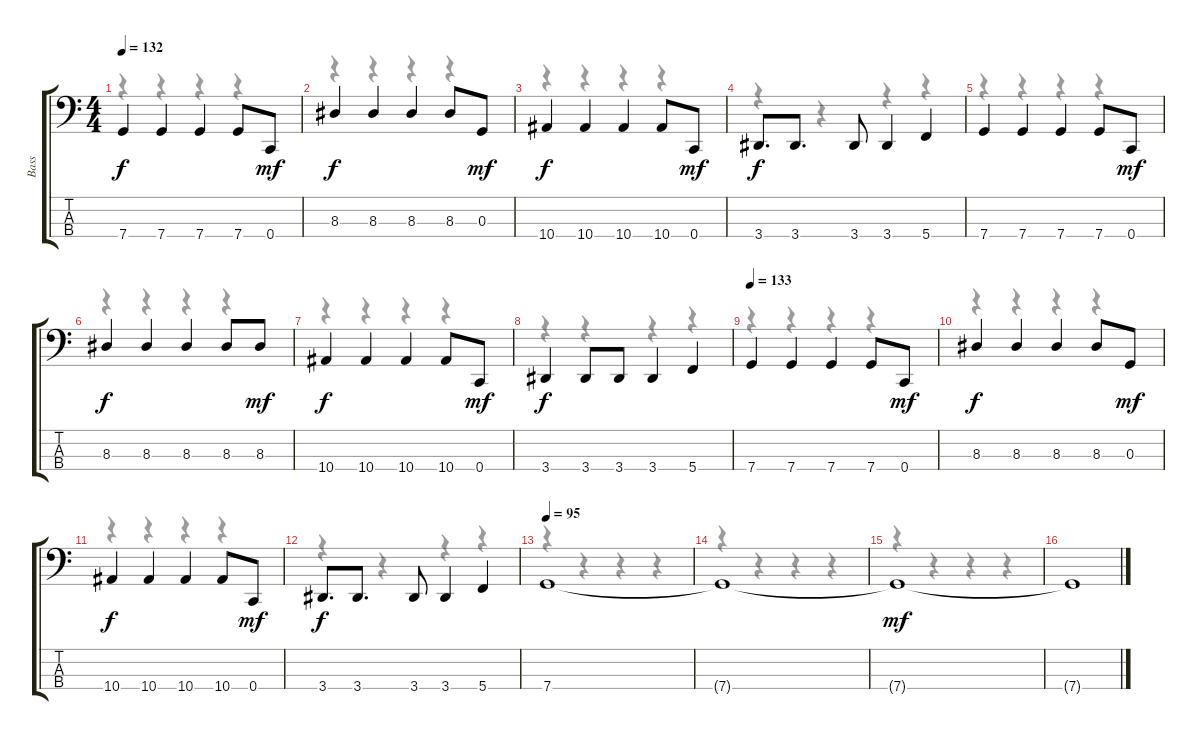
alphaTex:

\track ("Bass" "Bass") {instrument electricbasspick}
\staff {score tabs}
\tuning (F2 C2 G1 C1) {hide}
\voice
\ts (4 4)
\tempo 132
\clef f4
\ks c
7.4.4{dy f} 7.4.4 7.4.4 7.4.8 0.4.8{dy mf} |
8.3.4{dy f} 8.3.4 8.3.4 8.3.8 0.3.8{dy mf} |
10.4.4{dy f} 10.4.4 10.4.4 10.4.8 0.4.8{dy mf} |
3.4.8{d dy f} 3.4.8{d} 3.4.8 3.4.4 5.4.4 |
7.4.4 7.4.4 7.4.4 7.4.8 0.4.8{dy mf} |
8.3.4{dy f} 8.3.4 8.3.4 8.3.8 8.3.8{dy mf} |
10.4.4{dy f} 10.4.4 10.4.4 10.4.8 0.4.8{dy mf} |
3.4.4{dy f} 3.4.8 3.4.8 3.4.4 5.4.4 |
\tempo 133
7.4.4 7.4.4 7.4.4 7.4.8 0.4.8{dy mf} |
8.3.4{dy f} 8.3.4 8.3.4 8.3.8 0.3.8{dy mf} |
10.4.4{dy f} 10.4.4 10.4.4 10.4.8 0.4.8{dy mf} |
3.4.8{d dy f} 3.4.8{d} 3.4.8 3.4.4 5.4.4 |
\tempo 95
7.4.1 |
7.4{t}.1 |
7.4{t}.1{dy mf} |
7.4{t}.1
\voice
\clef f4
\ottava regular
\simile none
\ks c
r.4{dy f} r.4 r.4 r.4 |
r.4 r.4 r.4 r.4 |
r.4 r.4 r.4 r.4 |
r.4 r.4 r.4 r.4 |
r.4 r.4 r.4 r.4 |
r.4 r.4 r.4 r.4 |
r.4 r.4 r.4 r.4 |
r.4 r.4 r.4 r.4 |
r.4 r.4 r.4 r.4 |
r.4 r.4 r.4 r.4 |
r.4 r.4 r.4 r.4 |
r.4 r.4 r.4 r.4 |
r.4 r.4 r.4 r.4 |
r.4 r.4 r.4 r.4 |
r.4 r.4 r.4 r.4 |
